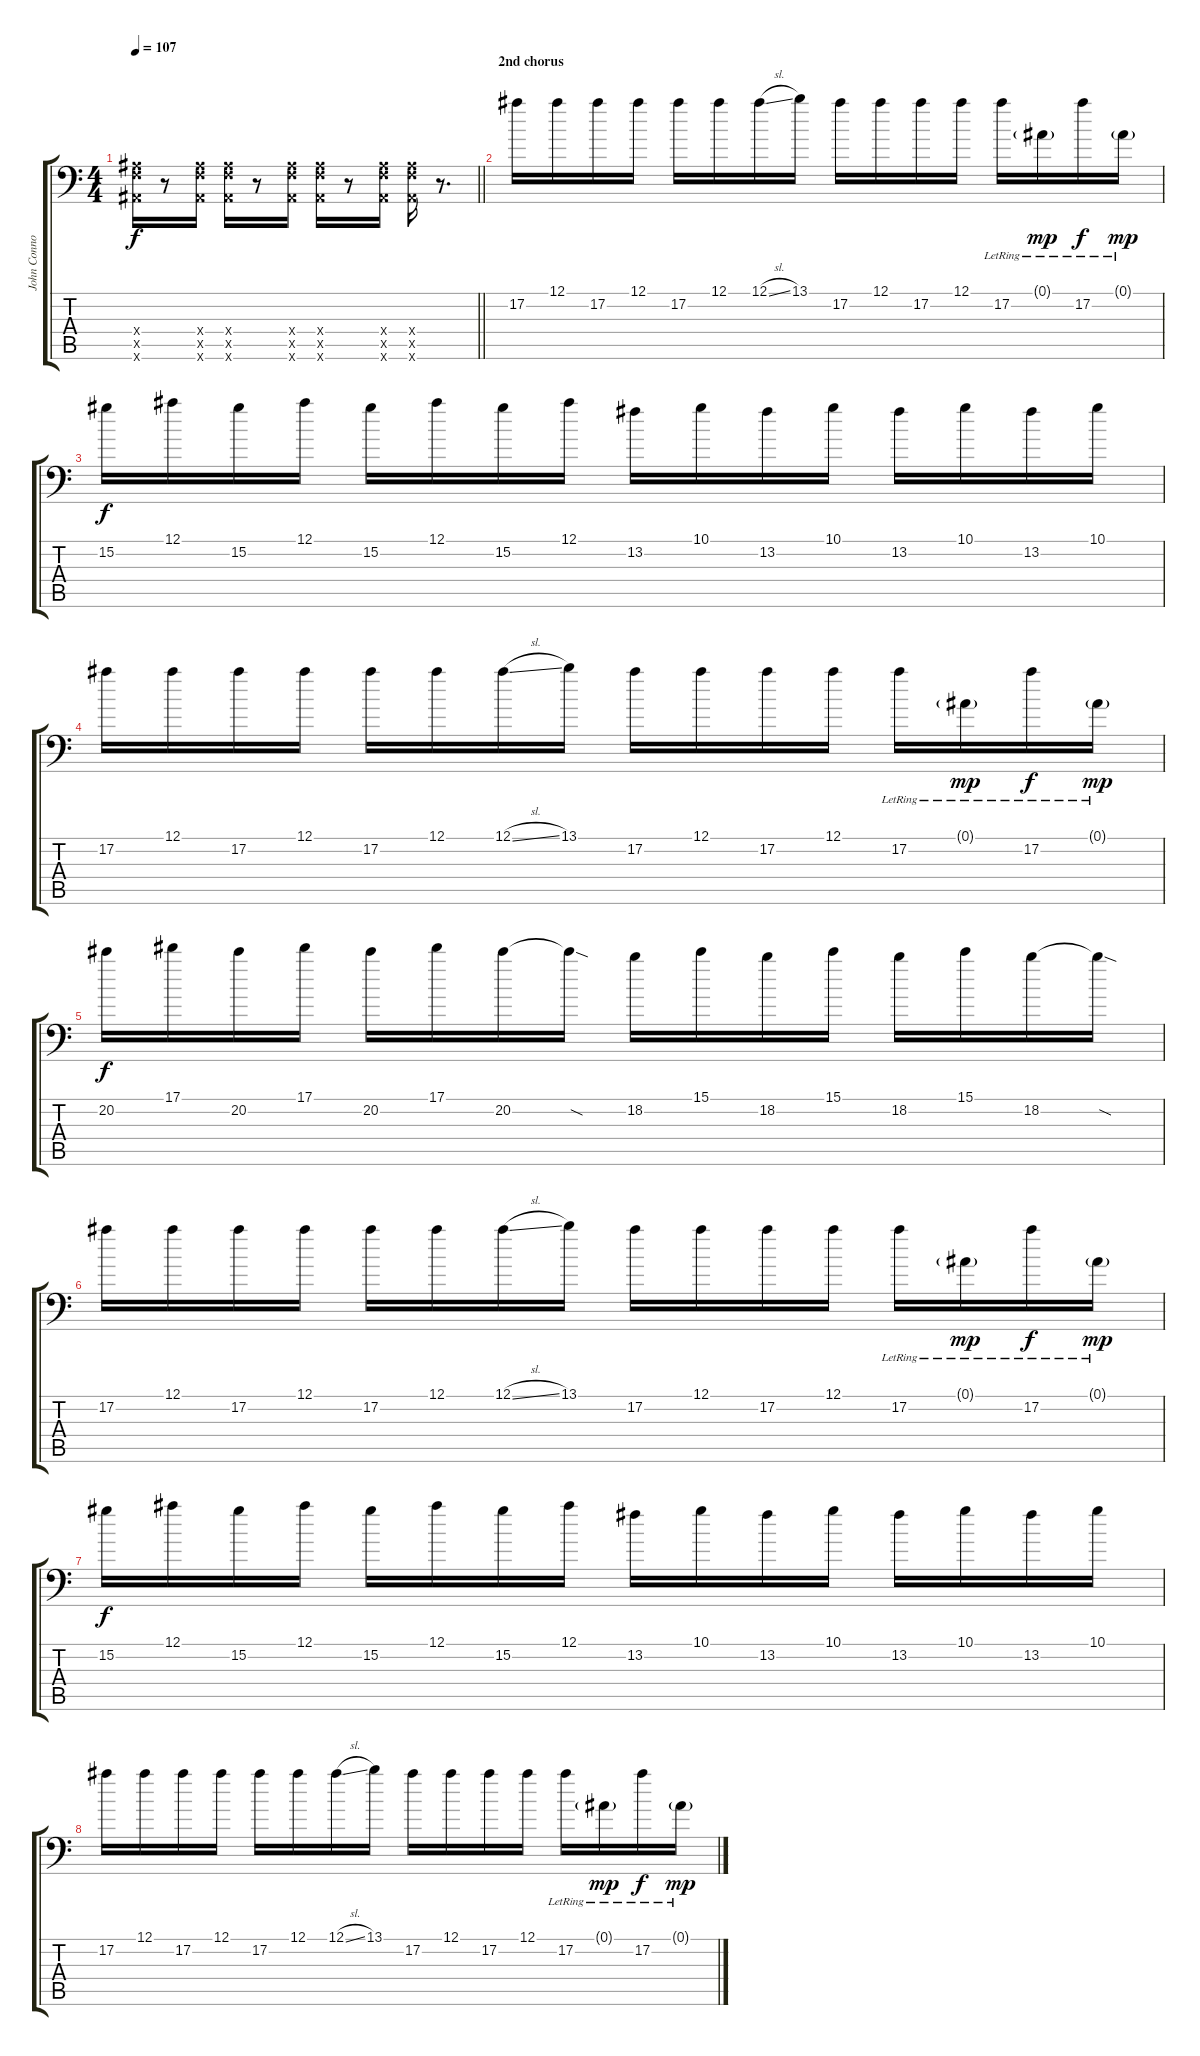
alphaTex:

\track ("John Connolly" "John Conno") {instrument distortionguitar}
\staff {score tabs}
\tuning (Bb3 F3 Eb3 Bb2 F2 Bb1) {hide}
\ts (4 4)
\tempo 107
\clef f4
\barLineRight lightlight
\ks c
(0.4{x} 0.5{x} 0.6{x}).16{dy f} r.8 (0.4{x} 0.5{x} 0.6{x}).16 (0.4{x} 0.5{x} 0.6{x}).16 r.8 (0.4{x} 0.5{x} 0.6{x}).16 (0.4{x} 0.5{x} 0.6{x}).16 r.8 (0.4{x} 0.5{x} 0.6{x}).16 (0.4{x} 0.5{x} 0.6{x}).16 r.8{d} |
\section ("" "2nd chorus")
17.2.16 12.1.16 17.2.16 12.1.16 17.2.16 12.1.16 12.1{sl}.16 13.1.16 17.2.16 12.1.16 17.2.16 12.1.16 17.2{lr}.16 0.1{g lr}.16{dy mp} 17.2{lr}.16{dy f} 0.1{g lr}.16{dy mp} |
15.2.16{dy f} 12.1.16 15.2.16 12.1.16 15.2.16 12.1.16 15.2.16 12.1.16 13.2.16 10.1.16 13.2.16 10.1.16 13.2.16 10.1.16 13.2.16 10.1.16 |
17.2.16 12.1.16 17.2.16 12.1.16 17.2.16 12.1.16 12.1{sl}.16 13.1.16 17.2.16 12.1.16 17.2.16 12.1.16 17.2{lr}.16 0.1{g lr}.16{dy mp} 17.2{lr}.16{dy f} 0.1{g lr}.16{dy mp} |
20.2.16{dy f} 17.1.16 20.2.16 17.1.16 20.2.16 17.1.16 20.2.16 20.2{sod t}.16 18.2.16 15.1.16 18.2.16 15.1.16 18.2.16 15.1.16 18.2.16 18.2{sod t}.16 |
17.2.16 12.1.16 17.2.16 12.1.16 17.2.16 12.1.16 12.1{sl}.16 13.1.16 17.2.16 12.1.16 17.2.16 12.1.16 17.2{lr}.16 0.1{g lr}.16{dy mp} 17.2{lr}.16{dy f} 0.1{g lr}.16{dy mp} |
15.2.16{dy f} 12.1.16 15.2.16 12.1.16 15.2.16 12.1.16 15.2.16 12.1.16 13.2.16 10.1.16 13.2.16 10.1.16 13.2.16 10.1.16 13.2.16 10.1.16 |
17.2.16 12.1.16 17.2.16 12.1.16 17.2.16 12.1.16 12.1{sl}.16 13.1.16 17.2.16 12.1.16 17.2.16 12.1.16 17.2{lr}.16 0.1{g lr}.16{dy mp} 17.2{lr}.16{dy f} 0.1{g lr}.16{dy mp}
